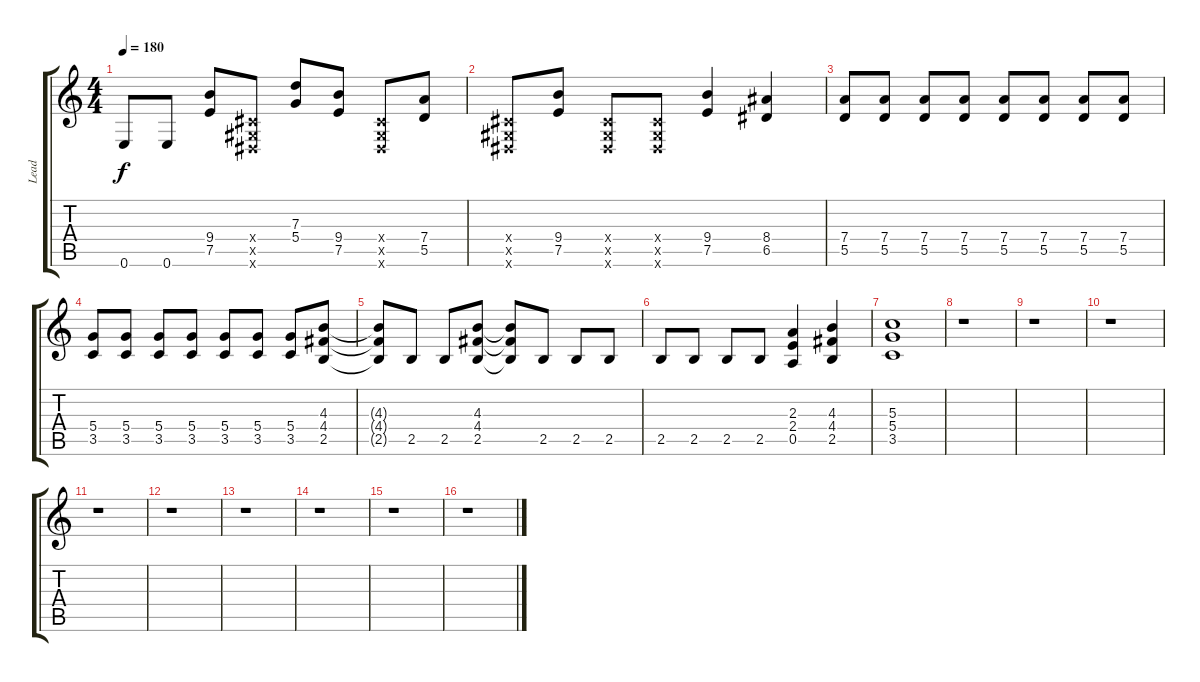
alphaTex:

\track ("Lead" "Lead") {instrument distortionguitar}
\staff {score tabs}
\tuning (E4 B3 G3 D3 A2 E2) {hide}
\ts (4 4)
\tempo 180
\clef g2
\ks c
0.6.8{dy f} 0.6.8 (9.4 7.5).8 (-1.4{x} -1.5{x} -1.6{x}).8 (7.3 5.4).8 (9.4 7.5).8 (-1.4{x} -1.5{x} -1.6{x}).8 (7.4 5.5).8 |
(-1.4{x} -1.5{x} -1.6{x}).8 (9.4 7.5).8 (-1.4{x} -1.5{x} -1.6{x}).8 (-1.4{x} -1.5{x} -1.6{x}).8 (9.4 7.5).4 (8.4 6.5).4 |
(7.4 5.5).8 (7.4 5.5).8 (7.4 5.5).8 (7.4 5.5).8 (7.4 5.5).8 (7.4 5.5).8 (7.4 5.5).8 (7.4 5.5).8 |
(5.4 3.5).8 (5.4 3.5).8 (5.4 3.5).8 (5.4 3.5).8 (5.4 3.5).8 (5.4 3.5).8 (5.4 3.5).8 (4.3 4.4 2.5).8 |
(4.3{t} 4.4{t} 2.5{t}).8 2.5.8 2.5.8 (4.3 4.4 2.5).8 (4.3{t} 4.4{t} 2.5{t}).8 2.5.8 2.5.8 2.5.8 |
2.5.8 2.5.8 2.5.8 2.5.8 (2.3 2.4 0.5).4 (4.3 4.4 2.5).4 |
(5.3 5.4 3.5).1 |
r.1 |
r.1 |
r.1 |
r.1 |
r.1 |
r.1 |
r.1 |
r.1 |
r.1
